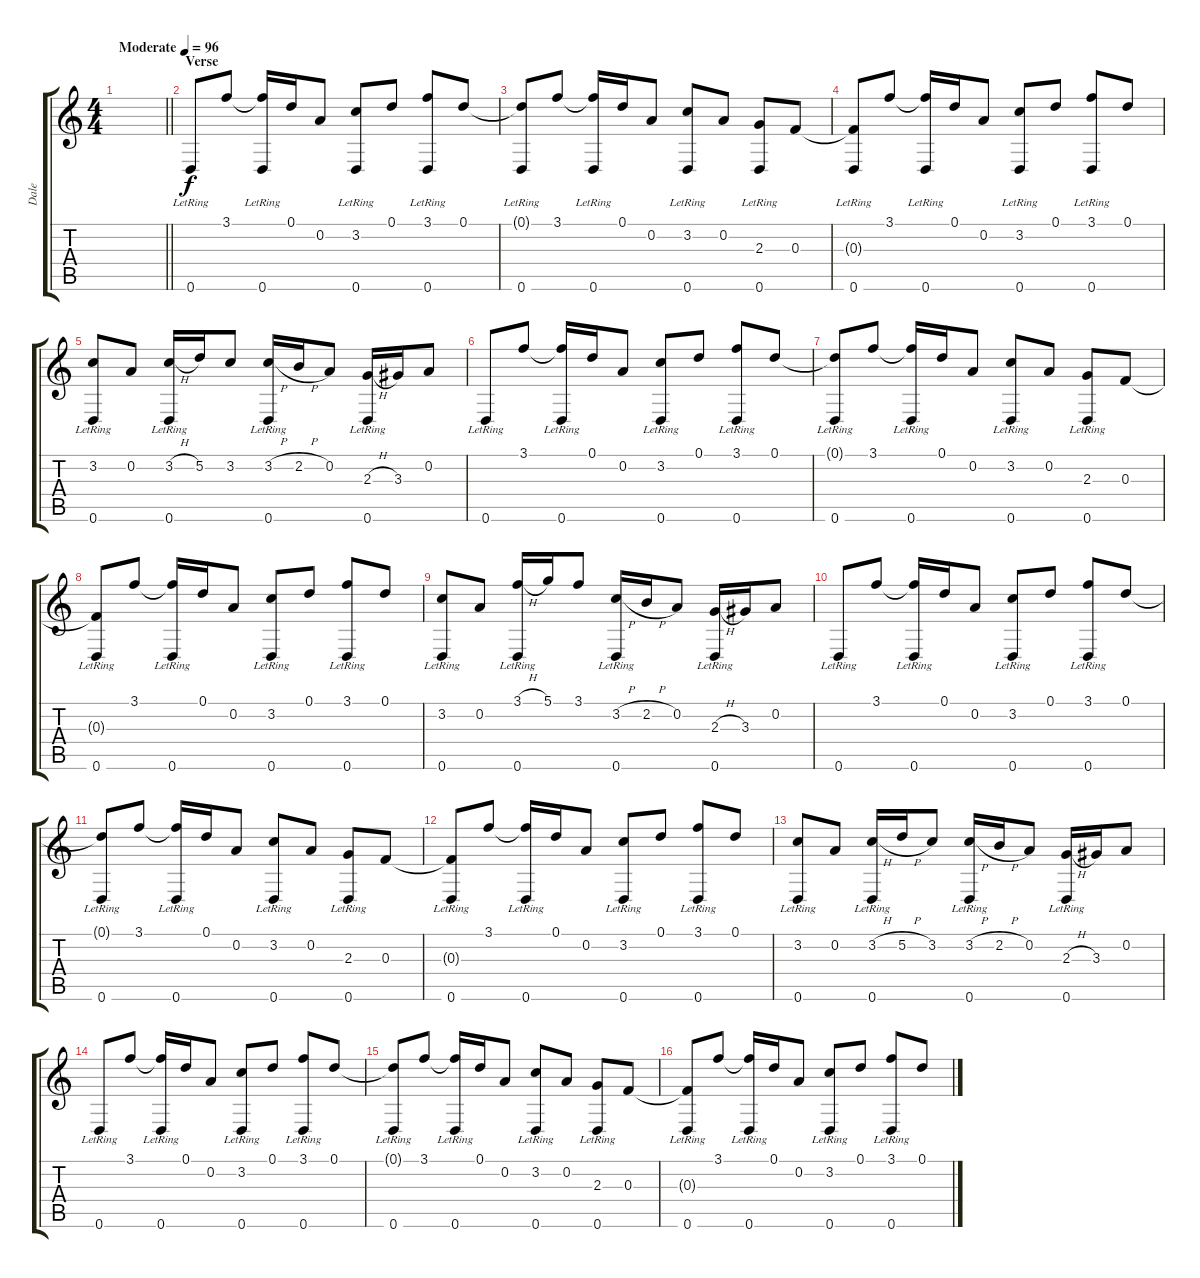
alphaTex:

\track ("Dale" "Dale") {instrument acousticguitarsteel}
\staff {score tabs}
\tuning (D4 A3 F3 C3 G2 D2) {hide}
\ts (4 4)
\tempo (96 "Moderate")
\clef g2
\barLineRight lightlight
\ks c
|
\section ("" "Verse")
0.6{lr}.8 3.1.8 (3.1{t} 0.6{lr}).16 0.1.16 0.2.8 (3.2 0.6{lr}).8 0.1.8 (3.1 0.6{lr}).8 0.1.8 |
(0.1{t} 0.6{lr}).8 3.1.8 (3.1{t} 0.6{lr}).16 0.1.16 0.2.8 (3.2 0.6{lr}).8 0.2.8 (2.3 0.6{lr}).8 0.3.8 |
(0.3{t} 0.6{lr}).8 3.1.8 (3.1{t} 0.6{lr}).16 0.1.16 0.2.8 (3.2 0.6{lr}).8 0.1.8 (3.1 0.6{lr}).8 0.1.8 |
(3.2 0.6{lr}).8 0.2.8 (3.2{h} 0.6{lr}).16 5.2.16 3.2.8 (3.2{h} 0.6{lr}).16 2.2{h}.16 0.2.8 (2.3{h} 0.6{lr}).16 3.3.16 0.2.8 |
0.6{lr}.8 3.1.8 (3.1{t} 0.6{lr}).16 0.1.16 0.2.8 (3.2 0.6{lr}).8 0.1.8 (3.1 0.6{lr}).8 0.1.8 |
(0.1{t} 0.6{lr}).8 3.1.8 (3.1{t} 0.6{lr}).16 0.1.16 0.2.8 (3.2 0.6{lr}).8 0.2.8 (2.3 0.6{lr}).8 0.3.8 |
(0.3{t} 0.6{lr}).8 3.1.8 (3.1{t} 0.6{lr}).16 0.1.16 0.2.8 (3.2 0.6{lr}).8 0.1.8 (3.1 0.6{lr}).8 0.1.8 |
(3.2 0.6{lr}).8 0.2.8 (3.1{h} 0.6{lr}).16 5.1.16 3.1.8 (3.2{h} 0.6{lr}).16 2.2{h}.16 0.2.8 (2.3{h} 0.6{lr}).16 3.3.16 0.2.8 |
0.6{lr}.8 3.1.8 (3.1{t} 0.6{lr}).16 0.1.16 0.2.8 (3.2 0.6{lr}).8 0.1.8 (3.1 0.6{lr}).8 0.1.8 |
(0.1{t} 0.6{lr}).8 3.1.8 (3.1{t} 0.6{lr}).16 0.1.16 0.2.8 (3.2 0.6{lr}).8 0.2.8 (2.3 0.6{lr}).8 0.3.8 |
(0.3{t} 0.6{lr}).8 3.1.8 (3.1{t} 0.6{lr}).16 0.1.16 0.2.8 (3.2 0.6{lr}).8 0.1.8 (3.1 0.6{lr}).8 0.1.8 |
(3.2 0.6{lr}).8 0.2.8 (3.2{h} 0.6{lr}).16 5.2{h}.16 3.2.8 (3.2{h} 0.6{lr}).16 2.2{h}.16 0.2.8 (2.3{h} 0.6{lr}).16 3.3.16 0.2.8 |
0.6{lr}.8 3.1.8 (3.1{t} 0.6{lr}).16 0.1.16 0.2.8 (3.2 0.6{lr}).8 0.1.8 (3.1 0.6{lr}).8 0.1.8 |
(0.1{t} 0.6{lr}).8 3.1.8 (3.1{t} 0.6{lr}).16 0.1.16 0.2.8 (3.2 0.6{lr}).8 0.2.8 (2.3 0.6{lr}).8 0.3.8 |
(0.3{t} 0.6{lr}).8 3.1.8 (3.1{t} 0.6{lr}).16 0.1.16 0.2.8 (3.2 0.6{lr}).8 0.1.8 (3.1 0.6{lr}).8 0.1.8
